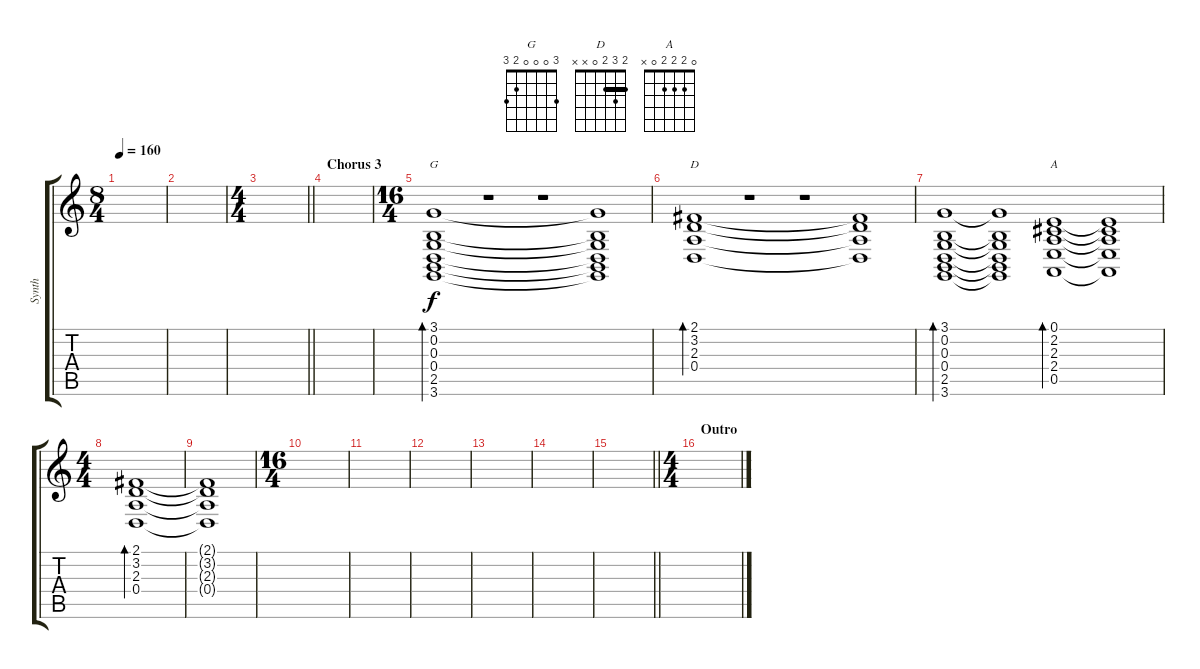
\track ("Synth" "Synth") {instrument pad2warm}
\staff {score tabs}
\tuning (E4 B3 G3 D3 A2 E2) {hide}
\chord ("G" 3 0 0 0 2 3)
\chord ("D" 2 3 2 0 x x) {barre 2}
\chord ("A" 0 2 2 2 0 x)
\ts (8 4)
\tempo 160
\clef g2
\ks c
|
|
\ts (4 4)
\barLineRight lightlight
|
\section ("" "Chorus 3")
|
\ts (16 4)
(3.1 0.2 0.3 0.4 2.5 3.6).1{bd 120 ch "G"} r.1 r.1 (3.1{t} 0.2{t} 0.3{t} 0.4{t} 2.5{t} 3.6{t}).1 |
(2.1 3.2 2.3 0.4).1{bd 120 ch "D"} r.1 r.1 (2.1{t} 3.2{t} 2.3{t} 0.4{t}).1 |
(3.1 0.2 0.3 0.4 2.5 3.6).1{bd 120} (3.1{t} 0.2{t} 0.3{t} 0.4{t} 2.5{t} 3.6{t}).1 (0.1 2.2 2.3 2.4 0.5).1{bd 120 ch "A"} (0.1{t} 2.2{t} 2.3{t} 2.4{t} 0.5{t}).1 |
\ts (4 4)
(2.1 3.2 2.3 0.4).1{bd 120} |
(2.1{t} 3.2{t} 2.3{t} 0.4{t}).1 |
\ts (16 4)
|
|
|
|
|
\barLineRight lightlight
|
\ts (4 4)
\section ("" "Outro")
